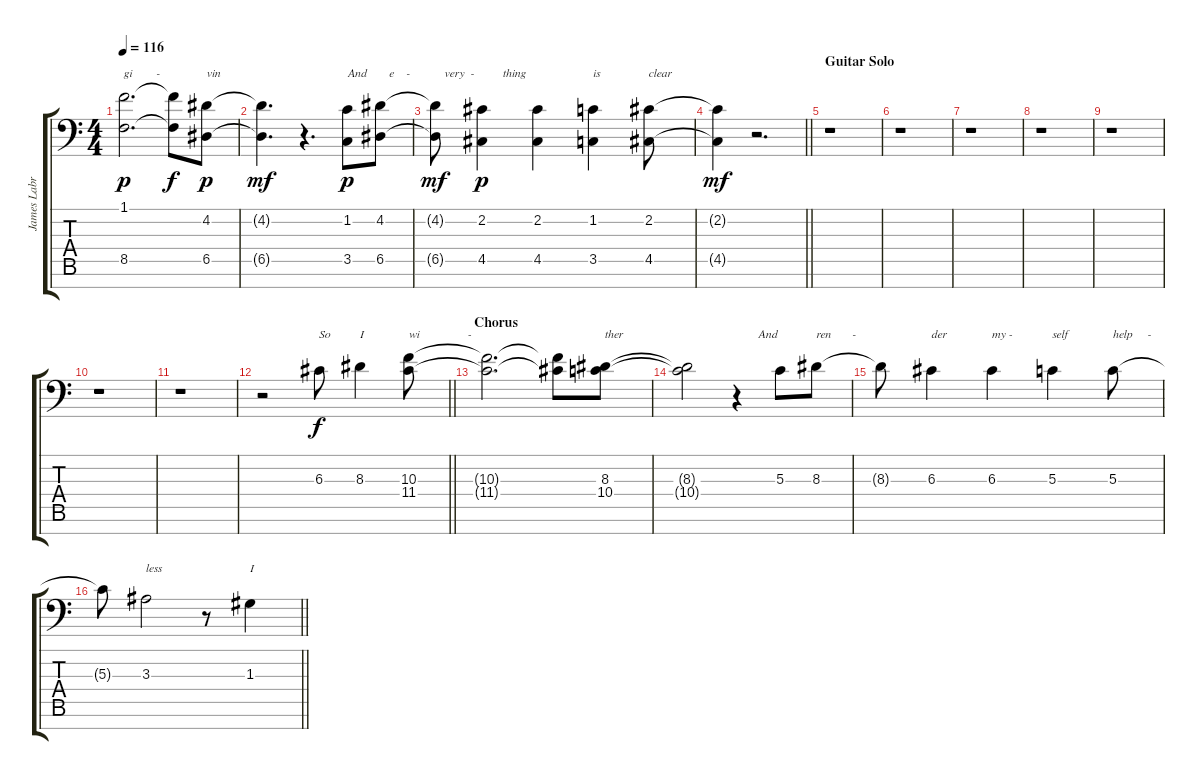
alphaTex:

\track ("James Labrie [Voices]" "James Labr") {instrument lead6voice}
\staff {score tabs}
\tuning (E4 B3 G3 D3 A2 E2 C-1) {hide}
\ts (4 4)
\tempo 116
\clef f4
\ks c
(1.1 8.5).2{d txt "gi        -" dy p} (1.1{t} 8.5{t}).8{dy f} (4.2 6.5).8{txt "vin" dy p} |
(4.2{t} 6.5{t}).4{d dy mf} r.4{d} (1.2 3.5).8{txt "And" dy p} (4.2 6.5).8{txt "   e    -"} |
(4.2{t} 6.5{t}).8{txt "   very  -" dy mf} (2.2 4.5).4{txt "       thing" dy p} (2.2 4.5).4 (1.2 3.5).4{txt "is"} (2.2 4.5).8{txt "clear"} |
\barLineRight lightlight
(2.2{t} 4.5{t}).4{dy mf} r.2{d} |
\section ("" "Guitar Solo")
r.1 |
r.1 |
r.1 |
r.1 |
r.1 |
r.1 |
r.1 |
\barLineRight lightlight
r.2 6.3.8{txt "So" dy f} 8.3.4{txt "I"} (10.3 11.4).8{txt "wi                -"} |
\section ("" "Chorus")
(10.3{t} 11.4{t}).2{d} (10.3{t} 11.4{t}).8 (8.3 10.4).8{txt "ther"} |
(8.3{t} 10.4{t}).2 r.4{txt "       And"} 5.3.8 8.3.8{txt "ren       -"} |
8.3{t}.8 6.3.4{txt "der"} 6.3.4{txt "my -"} 5.3.4{txt "self"} 5.3.8{txt "help     -"} |
\barLineRight lightlight
5.3{t}.8 3.3.2{txt "less"} r.8 1.3.4{txt "I"}
